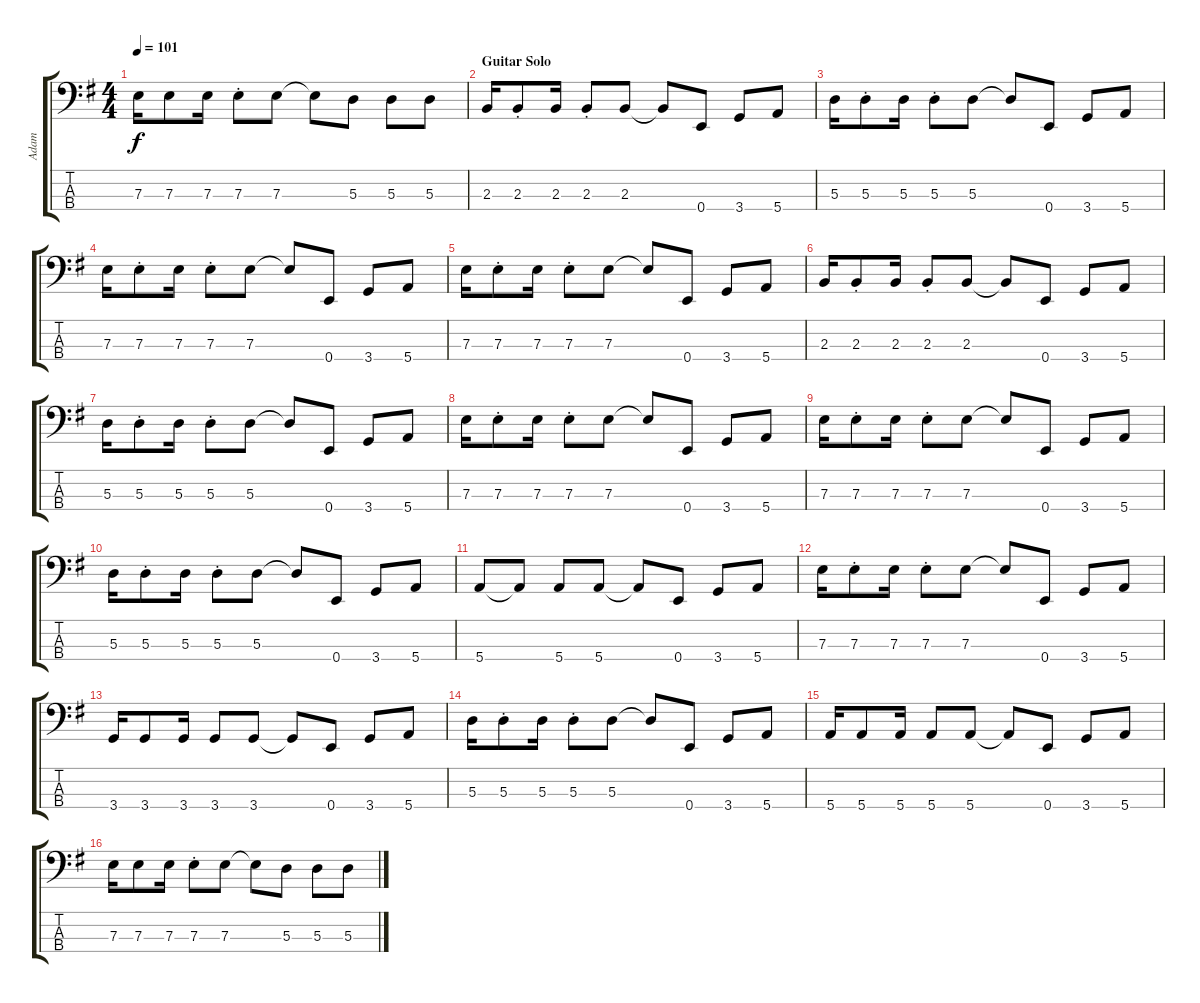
\track ("Adam" "Adam") {instrument electricbassfinger}
\staff {score tabs}
\tuning (G2 D2 A1 E1) {hide}
\ts (4 4)
\tempo 101
\clef f4
\ks eminor
7.3.16{dy f} 7.3.8 7.3.16 7.3{st}.8 7.3.8 7.3{t}.8 5.3.8 5.3.8 5.3.8 |
\section ("" "Guitar Solo")
2.3.16 2.3{st}.8 2.3.16 2.3{st}.8 2.3.8 2.3{t}.8 0.4.8 3.4.8 5.4.8 |
5.3.16 5.3{st}.8 5.3.16 5.3{st}.8 5.3.8 5.3{t}.8 0.4.8 3.4.8 5.4.8 |
7.3.16 7.3{st}.8 7.3.16 7.3{st}.8 7.3.8 7.3{t}.8 0.4.8 3.4.8 5.4.8 |
7.3.16 7.3{st}.8 7.3.16 7.3{st}.8 7.3.8 7.3{t}.8 0.4.8 3.4.8 5.4.8 |
2.3.16 2.3{st}.8 2.3.16 2.3{st}.8 2.3.8 2.3{t}.8 0.4.8 3.4.8 5.4.8 |
5.3.16 5.3{st}.8 5.3.16 5.3{st}.8 5.3.8 5.3{t}.8 0.4.8 3.4.8 5.4.8 |
7.3.16 7.3{st}.8 7.3.16 7.3{st}.8 7.3.8 7.3{t}.8 0.4.8 3.4.8 5.4.8 |
7.3.16 7.3{st}.8 7.3.16 7.3{st}.8 7.3.8 7.3{t}.8 0.4.8 3.4.8 5.4.8 |
5.3.16 5.3{st}.8 5.3.16 5.3{st}.8 5.3.8 5.3{t}.8 0.4.8 3.4.8 5.4.8 |
5.4.8 5.4{t}.8 5.4.8 5.4.8 5.4{t}.8 0.4.8 3.4.8 5.4.8 |
7.3.16 7.3{st}.8 7.3.16 7.3{st}.8 7.3.8 7.3{t}.8 0.4.8 3.4.8 5.4.8 |
3.4.16 3.4.8 3.4.16 3.4.8 3.4.8 3.4{t}.8 0.4.8 3.4.8 5.4.8 |
5.3.16 5.3{st}.8 5.3.16 5.3{st}.8 5.3.8 5.3{t}.8 0.4.8 3.4.8 5.4.8 |
5.4.16 5.4.8 5.4.16 5.4.8 5.4.8 5.4{t}.8 0.4.8 3.4.8 5.4.8 |
7.3.16 7.3.8 7.3.16 7.3{st}.8 7.3.8 7.3{t}.8 5.3.8 5.3.8 5.3.8
